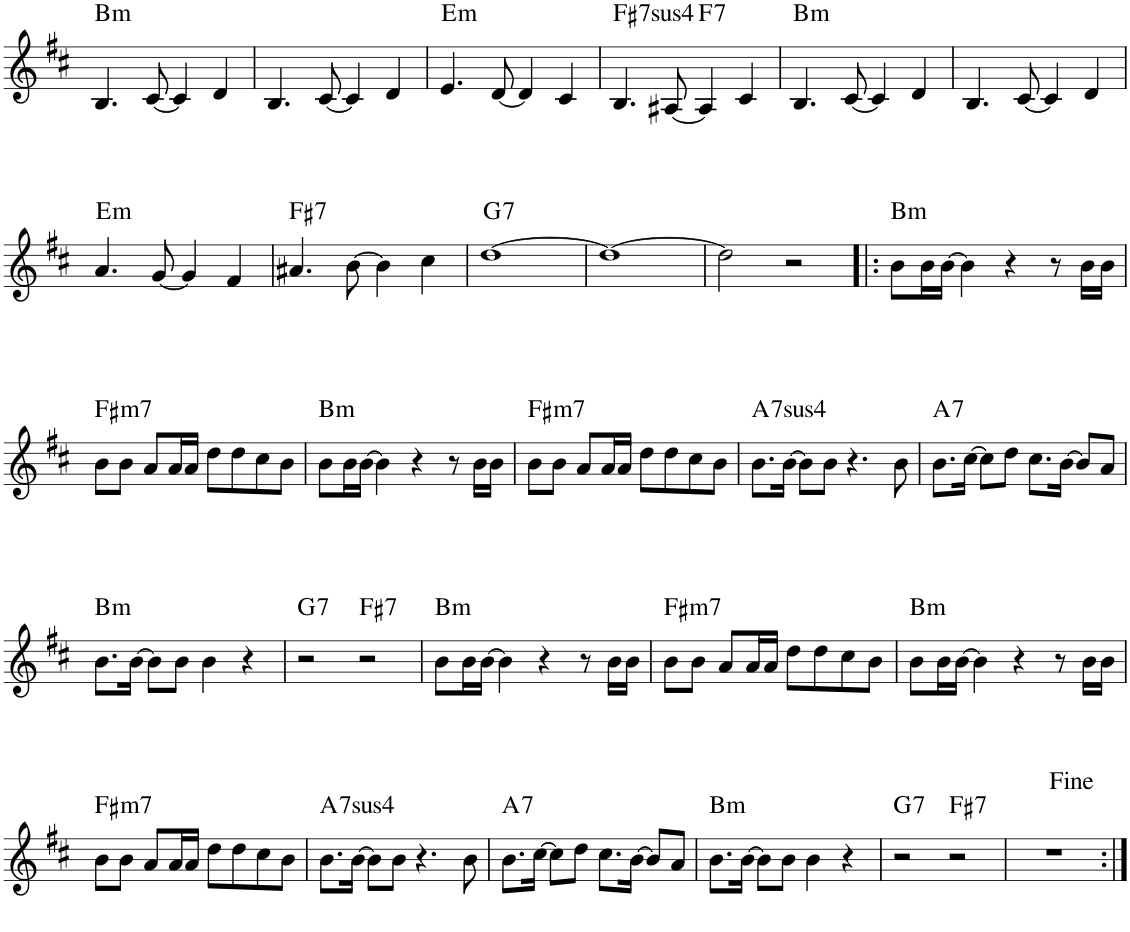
**kern	**harte
*part1	*part1
*staff1	*
*I"Piano	*
*I'Pno.	*
!!LO:PB:g=z
*clefG2	*
*k[f#c#]	*
*M4/4	*
=41	=41
!	!LO:H:kt=m
4.B/	B:min
[8c#/	.
4c#/]	.
4d/	.
=42	=42
4.B/	.
[8c#/	.
4c#/]	.
4d/	.
=43	=43
!	!LO:H:kt=m
4.e/	E:min
[8d/	.
4d/]	.
4c#/	.
=44	=44
!	!LO:H:kt=74
4.B/	F#:sus4(7)
[8A#X/	.
!	!LO:H:kt=7
4A#/]	F:7
4c#/	.
=45	=45
!	!LO:H:kt=m
4.B/	B:min
[8c#/	.
4c#/]	.
4d/	.
=46	=46
4.B/	.
[8c#/	.
4c#/]	.
4d/	.
!!LO:LB:g=z
=47	=47
!	!LO:H:kt=m
4.a/	E:min
[8g/	.
4g/]	.
4f#/	.
=48	=48
!	!LO:H:kt=7
4.a#X/	F#:7
[8b\	.
4b\]	.
4cc#\	.
=49	=49
!	!LO:H:kt=7
[1dd	G:7
=50	=50
1dd_	.
=51	=51
2dd\]	.
2r	.
=52!|:	=52!|:
!	!LO:H:kt=m
8b\L	B:min
16b\L	.
[16b\JJ	.
4b\]	.
4r	.
8r	.
16b\LL	.
16b\JJ	.
!!LO:LB:g=z
=53	=53
!	!LO:H:kt=m7
8b\L	F#:min7
8b\J	.
8a/L	.
16a/L	.
16a/JJ	.
8dd\L	.
8dd\	.
8cc#\	.
8b\J	.
=54	=54
!	!LO:H:kt=m
8b\L	B:min
16b\L	.
[16b\JJ	.
4b\]	.
4r	.
8r	.
16b\LL	.
16b\JJ	.
=55	=55
!	!LO:H:kt=m7
8b\L	F#:min7
8b\J	.
8a/L	.
16a/L	.
16a/JJ	.
8dd\L	.
8dd\	.
8cc#\	.
8b\J	.
=56	=56
!	!LO:H:kt=74
8.b\L	A:sus4(7)
[16b\Jk	.
8b\L]	.
8b\J	.
4.r	.
8b\	.
=57	=57
!	!LO:H:kt=7
8.b\L	A:7
[16cc#\Jk	.
8cc#\L]	.
8dd\J	.
8.cc#\L	.
[16b\Jk	.
8b/L]	.
8a/J	.
!!LO:LB:g=z
=58	=58
!	!LO:H:kt=m
8.b\L	B:min
[16b\Jk	.
8b\L]	.
8b\J	.
4b\	.
4r	.
=59	=59
!	!LO:H:kt=7
2r	G:7
!	!LO:H:kt=7
2r	F#:7
=60	=60
!	!LO:H:kt=m
8b\L	B:min
16b\L	.
[16b\JJ	.
4b\]	.
4r	.
8r	.
16b\LL	.
16b\JJ	.
=61	=61
!	!LO:H:kt=m7
8b\L	F#:min7
8b\J	.
8a/L	.
16a/L	.
16a/JJ	.
8dd\L	.
8dd\	.
8cc#\	.
8b\J	.
=62	=62
!	!LO:H:kt=m
8b\L	B:min
16b\L	.
[16b\JJ	.
4b\]	.
4r	.
8r	.
16b\LL	.
16b\JJ	.
!!LO:LB:g=z
=63	=63
!	!LO:H:kt=m7
8b\L	F#:min7
8b\J	.
8a/L	.
16a/L	.
16a/JJ	.
8dd\L	.
8dd\	.
8cc#\	.
8b\J	.
=64	=64
!	!LO:H:kt=74
8.b\L	A:sus4(7)
[16b\Jk	.
8b\L]	.
8b\J	.
4.r	.
8b\	.
=65	=65
!	!LO:H:kt=7
8.b\L	A:7
[16cc#\Jk	.
8cc#\L]	.
8dd\J	.
8.cc#\L	.
[16b\Jk	.
8b/L]	.
8a/J	.
=66	=66
!	!LO:H:kt=m
8.b\L	B:min
[16b\Jk	.
8b\L]	.
8b\J	.
4b\	.
4r	.
=67	=67
!	!LO:H:kt=7
2r	G:7
!	!LO:H:kt=7
2r	F#:7
=68	=68
1r	.
=:|!	=:|!
*-	*-
